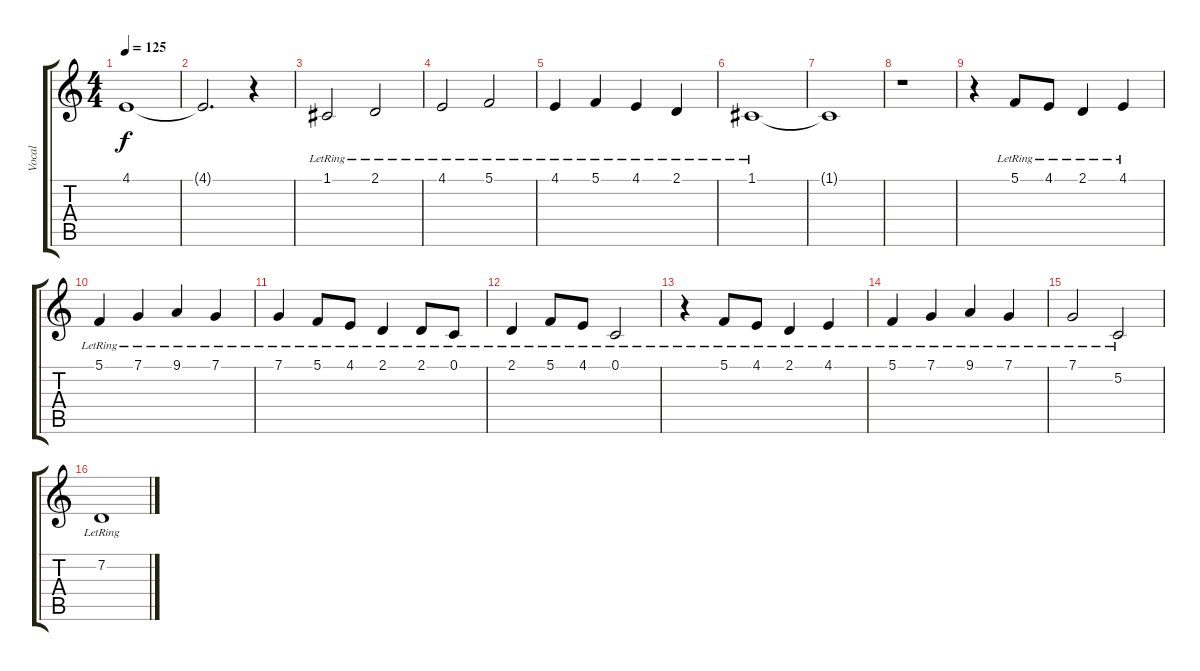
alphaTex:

\track ("Vocal" "Vocal") {instrument brightacousticpiano}
\staff {score tabs}
\tuning (C4 G3 Eb3 Bb2 F2 C2) {hide}
\ts (4 4)
\tempo 125
\clef g2
\ks c
4.1{t}.1{dy f} |
4.1{t}.2{d} r.4 |
1.1{lr}.2 2.1{lr}.2 |
4.1{lr}.2 5.1{lr}.2 |
4.1{lr}.4 5.1{lr}.4 4.1{lr}.4 2.1{lr}.4 |
1.1{lr}.1 |
1.1{t}.1 |
r.1 |
r.4 5.1{lr}.8 4.1{lr}.8 2.1{lr}.4 4.1{lr}.4 |
5.1{lr}.4 7.1{lr}.4 9.1{lr}.4 7.1{lr}.4 |
7.1{lr}.4 5.1{lr}.8 4.1{lr}.8 2.1{lr}.4 2.1{lr}.8 0.1{lr}.8 |
2.1{lr}.4 5.1{lr}.8 4.1{lr}.8 0.1{lr}.2 |
r.4 5.1{lr}.8 4.1{lr}.8 2.1{lr}.4 4.1{lr}.4 |
5.1{lr}.4 7.1{lr}.4 9.1{lr}.4 7.1{lr}.4 |
7.1{lr}.2 5.2{lr}.2 |
7.2{lr}.1
